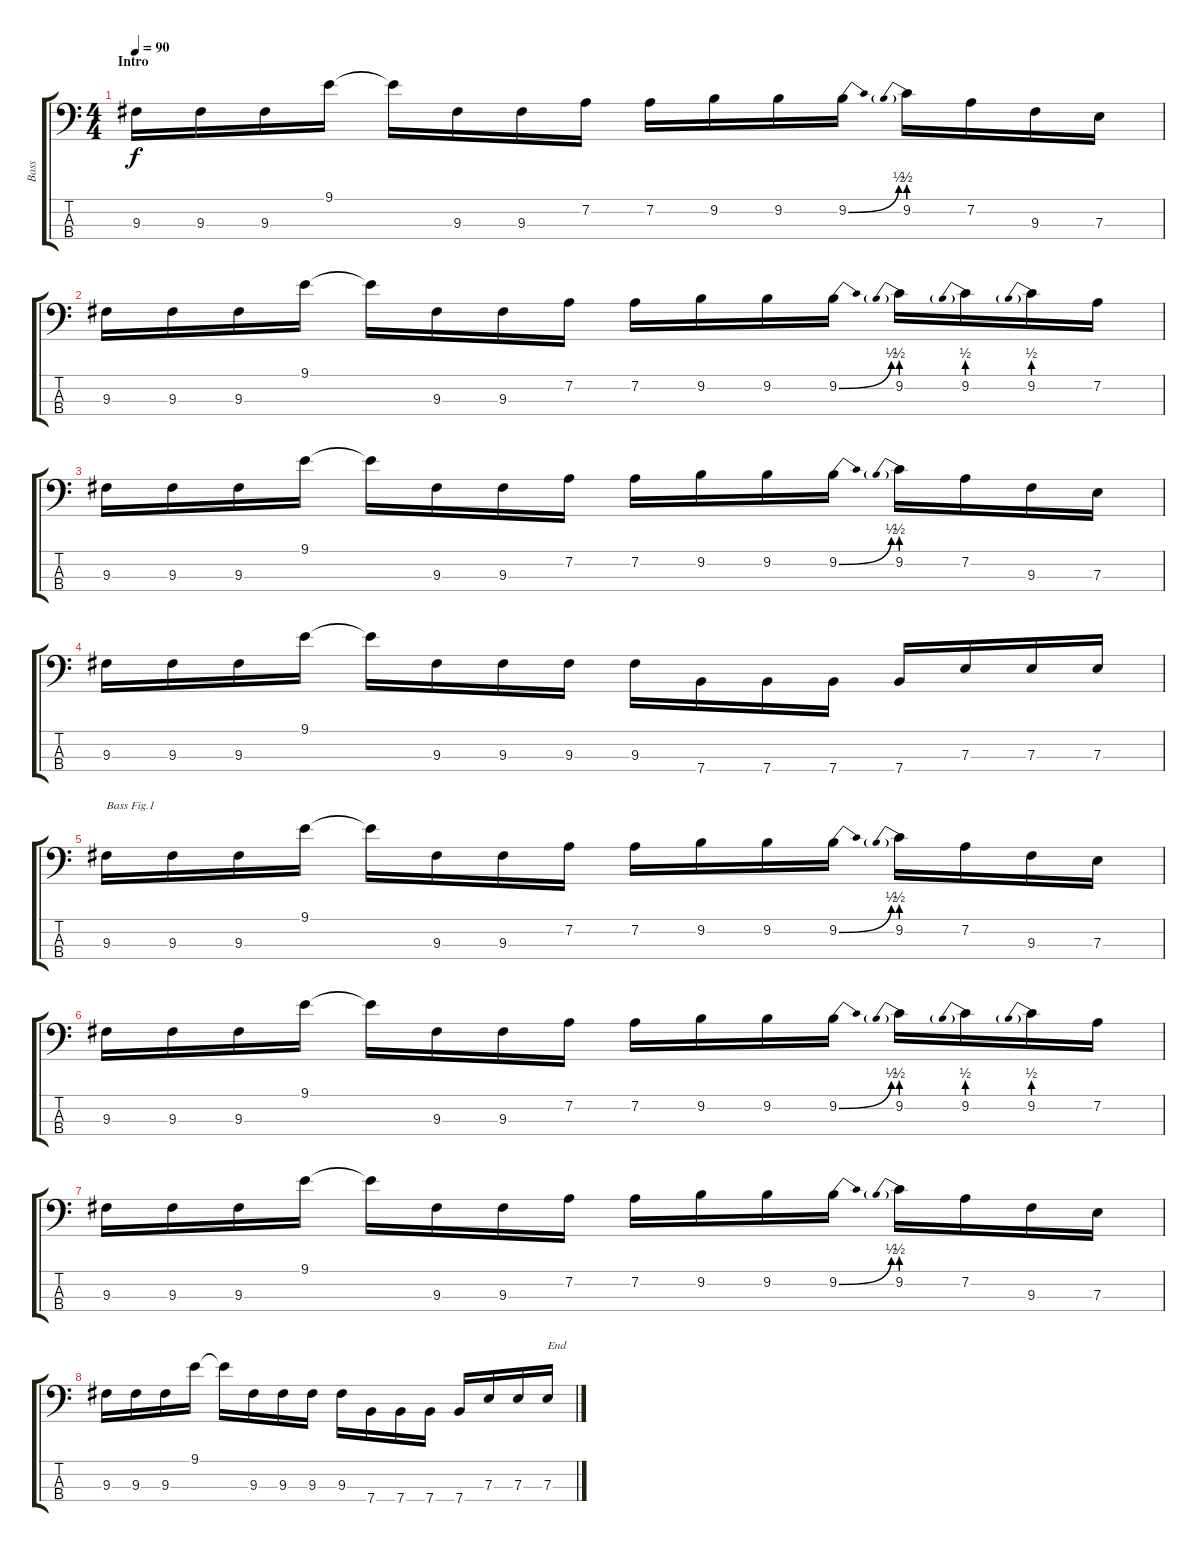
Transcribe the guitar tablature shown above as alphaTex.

\track ("Bass" "Bass") {instrument electricbassfinger}
\staff {score tabs}
\tuning (G2 D2 A1 E1) {hide}
\ts (4 4)
\section ("" "Intro")
\tempo 90
\clef f4
\ks c
9.3.16{dy f instrument electricbassfinger} 9.3.16 9.3.16 9.1.16 9.1{t}.16 9.3.16 9.3.16 7.2.16 7.2.16 9.2.16 9.2.16 9.2{be (bend 0 0 60 2)}.16 9.2{be (prebend 0 2 60 2)}.16 7.2.16 9.3.16 7.3.16 |
9.3.16 9.3.16 9.3.16 9.1.16 9.1{t}.16 9.3.16 9.3.16 7.2.16 7.2.16 9.2.16 9.2.16 9.2{be (bend 0 0 60 2)}.16 9.2{be (prebend 0 2 60 2)}.16 9.2{be (prebend 0 2 60 2)}.16 9.2{be (prebend 0 2 60 2)}.16 7.2.16 |
9.3.16 9.3.16 9.3.16 9.1.16 9.1{t}.16 9.3.16 9.3.16 7.2.16 7.2.16 9.2.16 9.2.16 9.2{be (bend 0 0 60 2)}.16 9.2{be (prebend 0 2 60 2)}.16 7.2.16 9.3.16 7.3.16 |
9.3.16 9.3.16 9.3.16 9.1.16 9.1{t}.16 9.3.16 9.3.16 9.3.16 9.3.16 7.4.16 7.4.16 7.4.16 7.4.16 7.3.16 7.3.16 7.3.16 |
9.3.16{txt "Bass Fig.1"} 9.3.16 9.3.16 9.1.16 9.1{t}.16 9.3.16 9.3.16 7.2.16 7.2.16 9.2.16 9.2.16 9.2{be (bend 0 0 60 2)}.16 9.2{be (prebend 0 2 60 2)}.16 7.2.16 9.3.16 7.3.16 |
9.3.16 9.3.16 9.3.16 9.1.16 9.1{t}.16 9.3.16 9.3.16 7.2.16 7.2.16 9.2.16 9.2.16 9.2{be (bend 0 0 60 2)}.16 9.2{be (prebend 0 2 60 2)}.16 9.2{be (prebend 0 2 60 2)}.16 9.2{be (prebend 0 2 60 2)}.16 7.2.16 |
9.3.16 9.3.16 9.3.16 9.1.16 9.1{t}.16 9.3.16 9.3.16 7.2.16 7.2.16 9.2.16 9.2.16 9.2{be (bend 0 0 60 2)}.16 9.2{be (prebend 0 2 60 2)}.16 7.2.16 9.3.16 7.3.16 |
9.3.16 9.3.16 9.3.16 9.1.16 9.1{t}.16 9.3.16 9.3.16 9.3.16 9.3.16 7.4.16 7.4.16 7.4.16 7.4.16 7.3.16 7.3.16 7.3.16{txt "End"}
